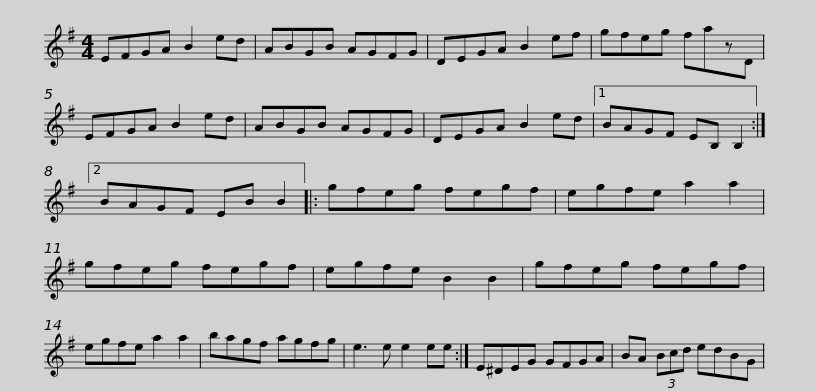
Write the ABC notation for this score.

X:1
L:1/8
M:4/4
I:linebreak $
K:Emin
V:1 treble
V:1
 EFGA B2 ed | ABGB AGFG | DEGA B2 ef | gfeg fazD | EFGA B2 ed | %5
 ABGB AGFG |$ DEGA B2 ed |1 BAGF EB, B,2 :|2 BAGF EB B2 |: gfeg fegf | %10
 egfe a2 a2 | gfeg fegf |$ egfe B2 B2 | gfeg fegf | egfe a2 a2 | %15
 bagf agfg | e3 e e2 ee :| E^DEG GFGA |$ BA (3Bcd edBG | %19
